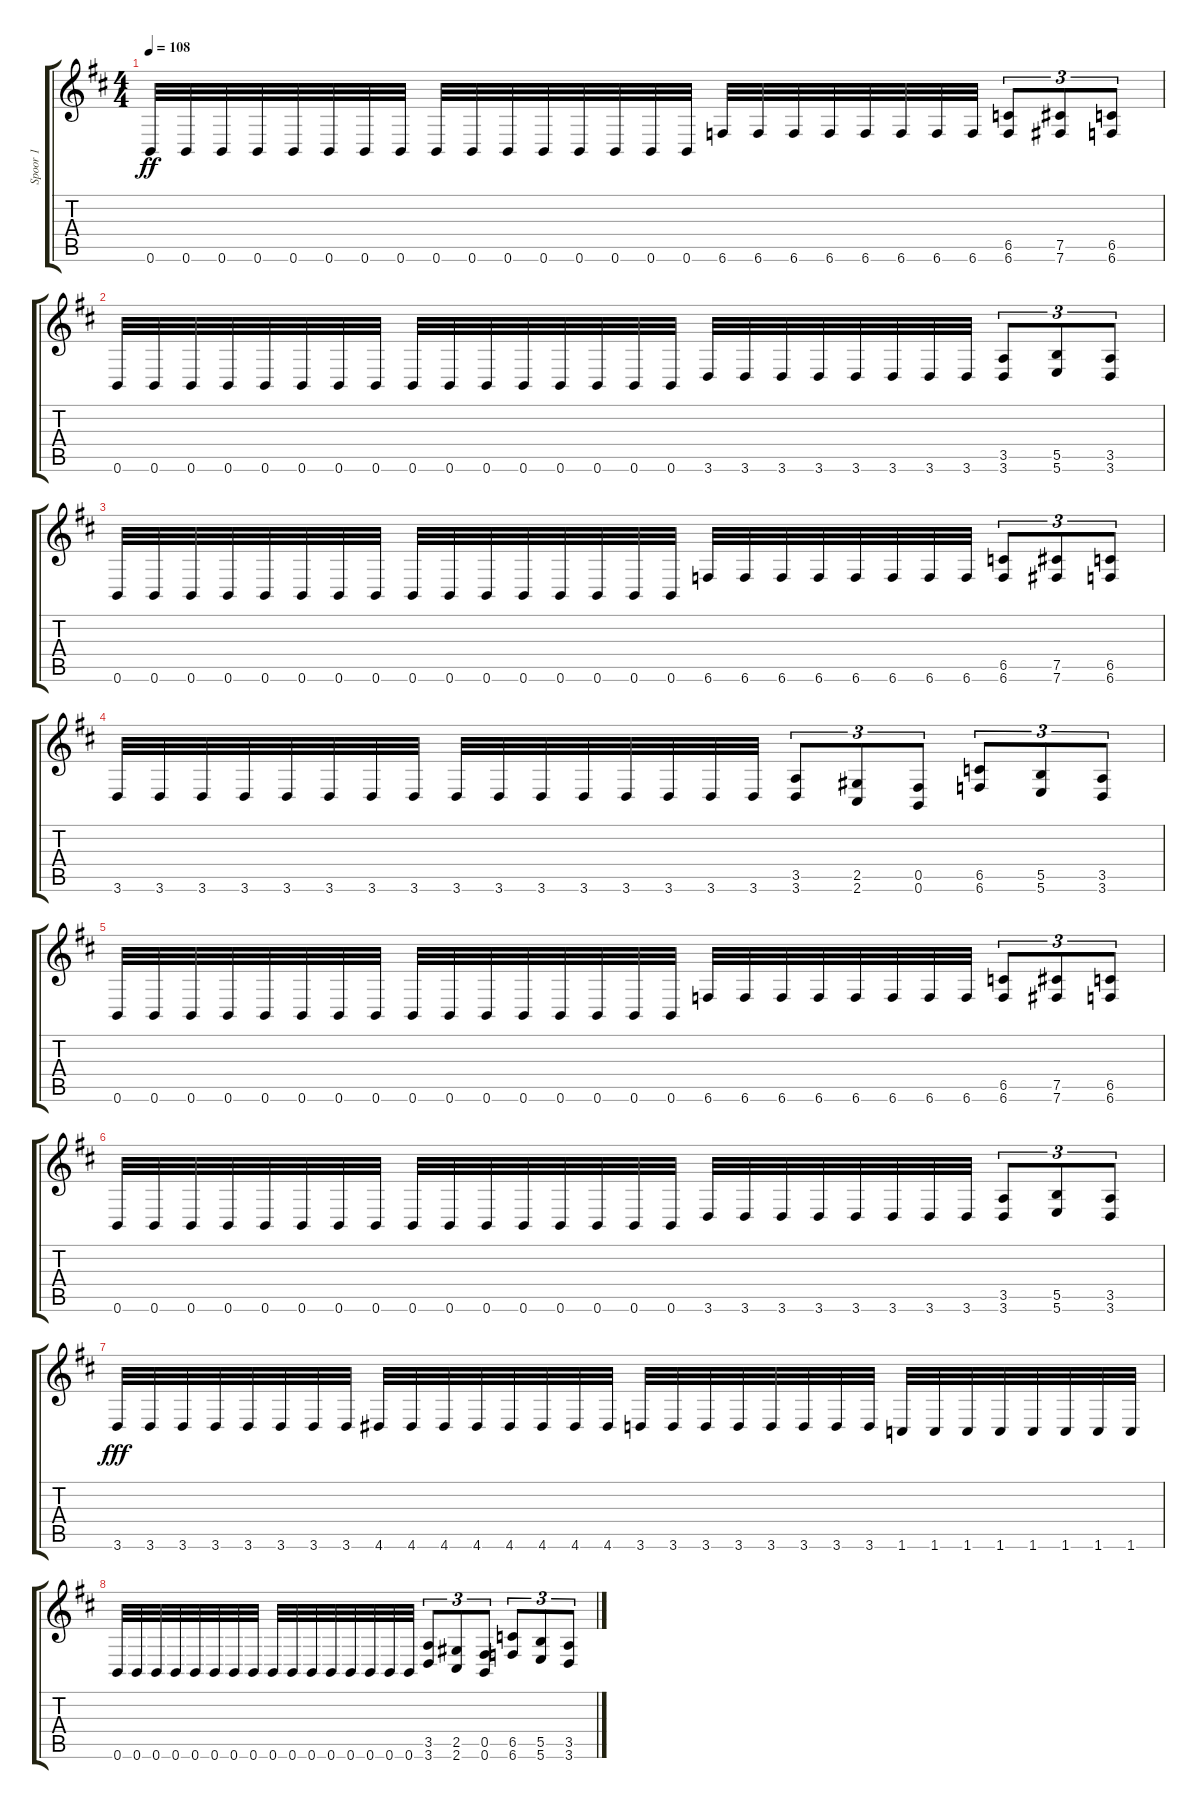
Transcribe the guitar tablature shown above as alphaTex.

\track ("Spoor 1" "Spoor 1") {instrument distortionguitar}
\staff {score tabs}
\tuning (Db4 Ab3 E3 B2 Gb2 B1) {hide}
\ts (4 4)
\tempo 108
\clef g2
\ks d
0.6.32{dy ff} 0.6.32 0.6.32 0.6.32 0.6.32 0.6.32 0.6.32 0.6.32 0.6.32 0.6.32 0.6.32 0.6.32 0.6.32 0.6.32 0.6.32 0.6.32 6.6.32 6.6.32 6.6.32 6.6.32 6.6.32 6.6.32 6.6.32 6.6.32 (6.5 6.6).8{tu (3 2)} (7.5 7.6).8{tu (3 2)} (6.5 6.6).8{tu (3 2)} |
0.6.32 0.6.32 0.6.32 0.6.32 0.6.32 0.6.32 0.6.32 0.6.32 0.6.32 0.6.32 0.6.32 0.6.32 0.6.32 0.6.32 0.6.32 0.6.32 3.6.32 3.6.32 3.6.32 3.6.32 3.6.32 3.6.32 3.6.32 3.6.32 (3.5 3.6).8{tu (3 2)} (5.5 5.6).8{tu (3 2)} (3.5 3.6).8{tu (3 2)} |
0.6.32 0.6.32 0.6.32 0.6.32 0.6.32 0.6.32 0.6.32 0.6.32 0.6.32 0.6.32 0.6.32 0.6.32 0.6.32 0.6.32 0.6.32 0.6.32 6.6.32 6.6.32 6.6.32 6.6.32 6.6.32 6.6.32 6.6.32 6.6.32 (6.5 6.6).8{tu (3 2)} (7.5 7.6).8{tu (3 2)} (6.5 6.6).8{tu (3 2)} |
3.6.32 3.6.32 3.6.32 3.6.32 3.6.32 3.6.32 3.6.32 3.6.32 3.6.32 3.6.32 3.6.32 3.6.32 3.6.32 3.6.32 3.6.32 3.6.32 (3.5 3.6).8{tu (3 2)} (2.5 2.6).8{tu (3 2)} (0.5 0.6).8{tu (3 2)} (6.5 6.6).8{tu (3 2)} (5.5 5.6).8{tu (3 2)} (3.5 3.6).8{tu (3 2)} |
0.6.32 0.6.32 0.6.32 0.6.32 0.6.32 0.6.32 0.6.32 0.6.32 0.6.32 0.6.32 0.6.32 0.6.32 0.6.32 0.6.32 0.6.32 0.6.32 6.6.32 6.6.32 6.6.32 6.6.32 6.6.32 6.6.32 6.6.32 6.6.32 (6.5 6.6).8{tu (3 2)} (7.5 7.6).8{tu (3 2)} (6.5 6.6).8{tu (3 2)} |
0.6.32 0.6.32 0.6.32 0.6.32 0.6.32 0.6.32 0.6.32 0.6.32 0.6.32 0.6.32 0.6.32 0.6.32 0.6.32 0.6.32 0.6.32 0.6.32 3.6.32 3.6.32 3.6.32 3.6.32 3.6.32 3.6.32 3.6.32 3.6.32 (3.5 3.6).8{tu (3 2)} (5.5 5.6).8{tu (3 2)} (3.5 3.6).8{tu (3 2)} |
3.6.32{dy fff} 3.6.32 3.6.32 3.6.32 3.6.32 3.6.32 3.6.32 3.6.32 4.6.32 4.6.32 4.6.32 4.6.32 4.6.32 4.6.32 4.6.32 4.6.32 3.6.32 3.6.32 3.6.32 3.6.32 3.6.32 3.6.32 3.6.32 3.6.32 1.6.32 1.6.32 1.6.32 1.6.32 1.6.32 1.6.32 1.6.32 1.6.32 |
0.6.32 0.6.32 0.6.32 0.6.32 0.6.32 0.6.32 0.6.32 0.6.32 0.6.32 0.6.32 0.6.32 0.6.32 0.6.32 0.6.32 0.6.32 0.6.32 (3.5 3.6).8{tu (3 2)} (2.5 2.6).8{tu (3 2)} (0.5 0.6).8{tu (3 2)} (6.5 6.6).8{tu (3 2)} (5.5 5.6).8{tu (3 2)} (3.5 3.6).8{tu (3 2)}
